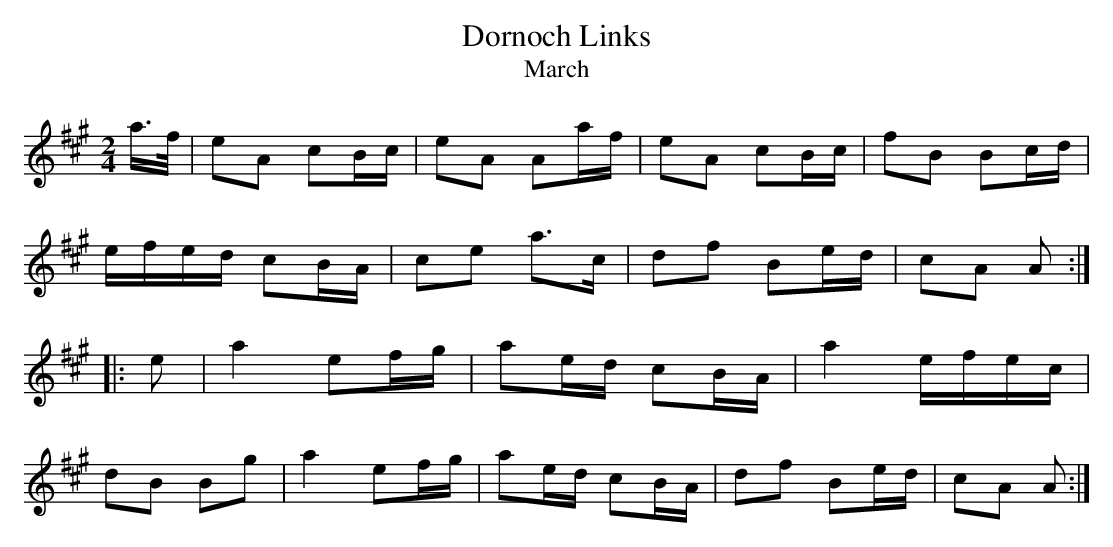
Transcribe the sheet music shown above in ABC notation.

X:1
T:Dornoch Links
T:March
L:1/8
M:2/4
K:A
a/>f/|eA cB/c/|eA Aa/f/|eA cB/c/|fB Bc/d/|
e/f/e/d/ cB/A/|ce a>c|df Be/d/|cA A:|
|:e|a2 ef/g/|ae/d/ cB/A/|a2 e/f/e/c/|
dB Bg|a2 ef/g/|ae/d/ cB/A/|df Be/d/|cA A:|
